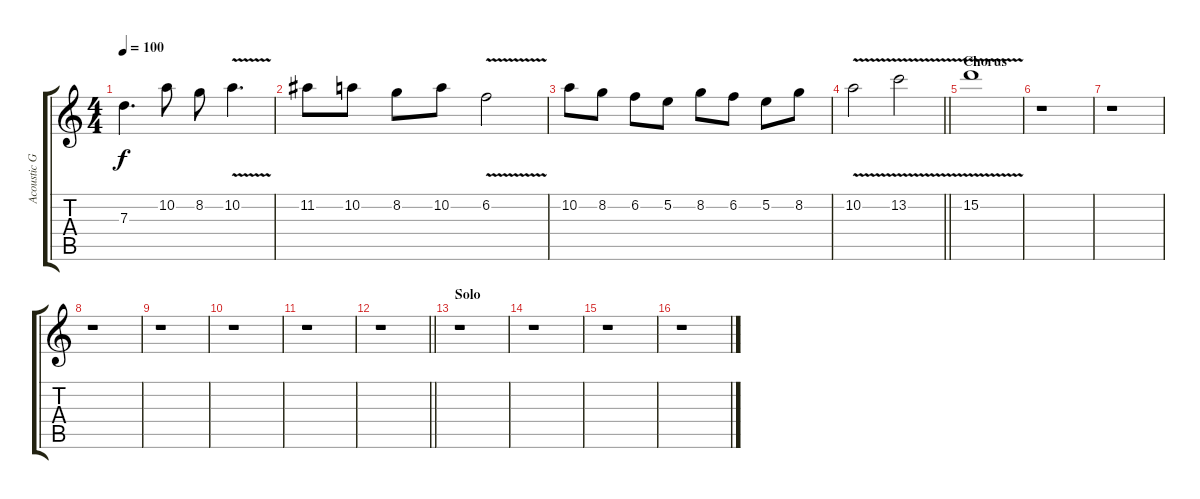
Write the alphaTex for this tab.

\track ("Acoustic Guitar 2" "Acoustic G") {instrument acousticguitarnylon}
\staff {score tabs}
\tuning (E4 B3 G3 D3 A2 E2) {hide}
\ts (4 4)
\tempo 100
\clef g2
\ks c
7.3.4{d dy f} 10.2.8 8.2.8 10.2{v}.4{d} |
11.2.8 10.2.8 8.2.8 10.2.8 6.2{v}.2 |
10.2.8 8.2.8 6.2.8 5.2.8 8.2.8 6.2.8 5.2.8 8.2.8 |
\barLineRight lightlight
10.2{v}.2 13.2{v}.2 |
\section ("" "Chorus")
15.2{v}.1 |
r.1 |
r.1 |
r.1 |
r.1 |
r.1 |
r.1 |
\barLineRight lightlight
r.1 |
\section ("" "Solo ")
r.1 |
r.1 |
r.1 |
r.1
